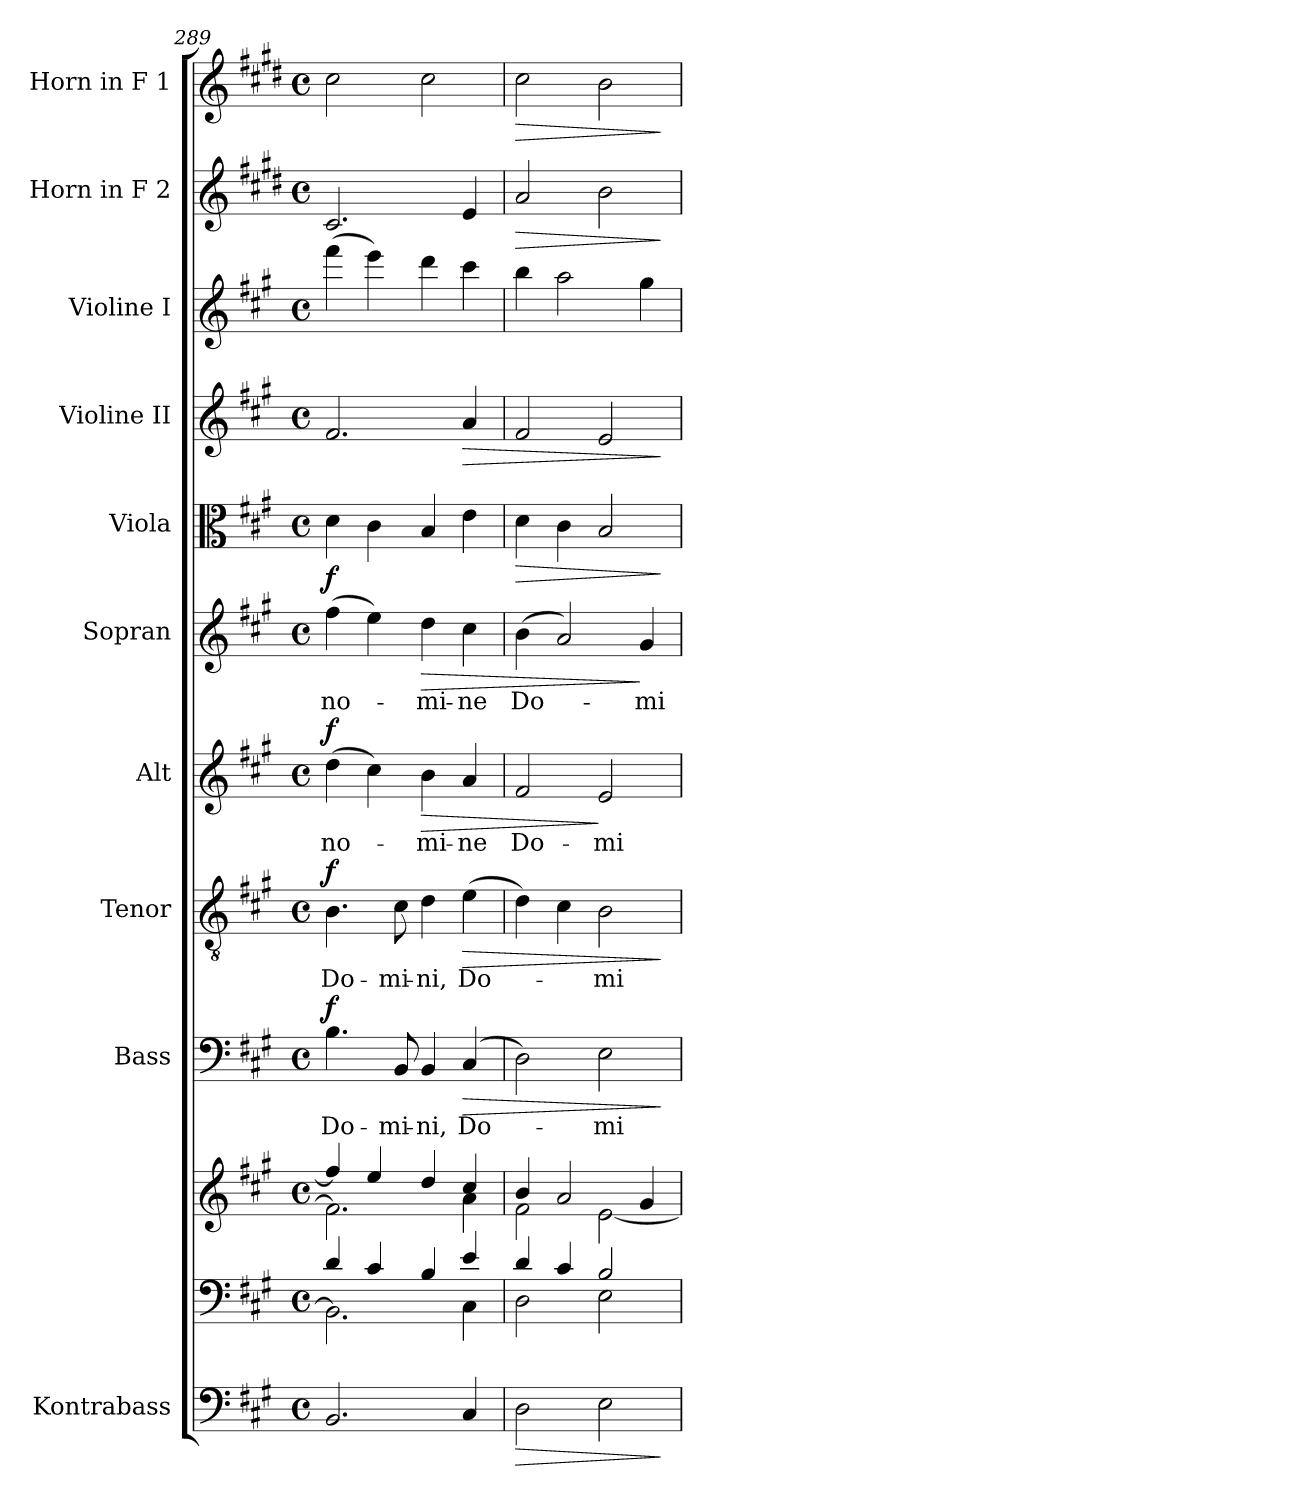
**kern	**dynam	**kern	**kern	**kern	**text	**dynam	**kern	**text	**dynam	**kern	**text	**dynam	**kern	**text	**dynam	**kern	**dynam	**kern	**dynam	**kern	**kern	**dynam	**kern	**dynam
*part11	*part11	*part10	*part10	*part9	*part9	*part9	*part8	*part8	*part8	*part7	*part7	*part7	*part6	*part6	*part6	*part5	*part5	*part4	*part4	*part3	*part2	*part2	*part1	*part1
*staff12	*staff12	*staff11	*staff10	*staff9	*staff9	*staff9	*staff8	*staff8	*staff8	*staff7	*staff7	*staff7	*staff6	*staff6	*staff6	*staff5	*staff5	*staff4	*staff4	*staff3	*staff2	*staff2	*staff1	*staff1
*I"Kontrabass	*	*	*	*I"Bass	*	*	*I"Tenor	*	*	*I"Alt	*	*	*I"Sopran	*	*	*I"Viola	*	*I"Violine II	*	*I"Violine I	*I"Horn in F 2	*	*I"Horn in F 1	*
*I'Kb.	*	*	*	*I'B.	*	*	*I'T.	*	*	*I'A.	*	*	*I'S.	*	*	*I'Vla.	*	*I'Vl. II	*	*I'Vl. I	*	*	*	*
*clefF4	*	*clefF4	*clefG2	*clefF4	*	*	*clefGv2	*	*	*clefG2	*	*	*clefG2	*	*	*clefC3	*	*clefG2	*	*clefG2	*clefG2	*	*clefG2	*
*ITrd7c12	*	*	*	*	*	*	*	*	*	*	*	*	*	*	*	*	*	*	*	*	*ITrd4c7	*	*ITrd4c7	*
*k[f#c#g#]	*	*k[f#c#g#]	*k[f#c#g#]	*k[f#c#g#]	*	*	*k[f#c#g#]	*	*	*k[f#c#g#]	*	*	*k[f#c#g#]	*	*	*k[f#c#g#]	*	*k[f#c#g#]	*	*k[f#c#g#]	*k[f#c#g#]	*	*k[f#c#g#]	*
*A:	*	*A:	*A:	*A:	*	*	*A:	*	*	*A:	*	*	*A:	*	*	*A:	*	*A:	*	*A:	*A:	*	*A:	*
*M4/4	*	*M4/4	*M4/4	*M4/4	*	*	*M4/4	*	*	*M4/4	*	*	*M4/4	*	*	*M4/4	*	*M4/4	*	*M4/4	*M4/4	*	*M4/4	*
*met(c)	*	*met(c)	*met(c)	*met(c)	*	*	*met(c)	*	*	*met(c)	*	*	*met(c)	*	*	*met(c)	*	*met(c)	*	*met(c)	*met(c)	*	*met(c)	*
=289	=289	=289	=289	=289	=289	=289	=289	=289	=289	=289	=289	=289	=289	=289	=289	=289	=289	=289	=289	=289	=289	=289	=289	=289
*	*	*^	*^	*	*	*	*	*	*	*	*	*	*	*	*	*	*	*	*	*	*	*	*	*
!	!	!	!	!	!	!	!LO:LY:b	!LO:DY:a	!	!LO:LY:b	!LO:DY:a	!	!LO:LY:b	!LO:DY:a	!	!LO:LY:b	!LO:DY:a	!	!	!	!	!	!	!	!	!
2.BBB/	.	4d/	2.BB\]	4ff#/]	2.f#\]	4.B\	Do-	f	4.B\	Do-	f	(>4dd\	no-	f	(>4ff#\	no-	f	4d\	.	2.f#/	.	(>4fff#\	2.F#/	.	2f#\	.
.	.	4c#/	.	4ee/	.	.	.	.	.	.	.	4cc#\)	.	.	4ee\)	.	.	4c#\	.	.	.	4eee\)	.	.	.	.
!	!	!	!	!	!	!	!LO:LY:b	!	!	!LO:LY:b	!	!	!	!	!	!	!	!	!	!	!	!	!	!	!	!
.	.	.	.	.	.	8BB/	-mi-	.	8c#\	-mi-	.	.	.	.	.	.	.	.	.	.	.	.	.	.	.	.
!	!	!	!	!	!	!	!LO:LY:b	!	!	!LO:LY:b	!	!	!LO:LY:b	!LO:HP:b	!	!LO:LY:b	!LO:HP:b	!	!	!	!	!	!	!	!	!
.	.	4B/	.	4dd/	.	4BB/	-ni,	.	4d\	-ni,	.	4b\	-mi-	>	4dd\	-mi-	>	4B/	.	.	.	4ddd\	.	.	2f#\	.
!	!	!	!	!	!	!	!LO:LY:b	!LO:HP:b	!	!LO:LY:b	!LO:HP:b	!	!LO:LY:b	!	!	!LO:LY:b	!	!	!	!	!LO:HP:b	!	!	!	!	!
4CC#/	.	4e/	4C#\	4cc#/	4a\	(4C#/	Do-	>	(>4e\	Do-	>	4a/	-ne	.	4cc#\	-ne	.	4e\	.	4a/	>	4ccc#\	4A/	.	.	.
=290	=290	=290	=290	=290	=290	=290	=290	=290	=290	=290	=290	=290	=290	=290	=290	=290	=290	=290	=290	=290	=290	=290	=290	=290	=290	=290
!	!LO:HP:b	!	!	!	!	!	!	!	!	!	!	!	!LO:LY:b	!	!	!LO:LY:b	!	!	!LO:HP:b	!	!	!	!	!LO:HP:b	!	!LO:HP:b
2DD\	>	4d/	2D\	4b/	2f#\	2D\)	.	.	4d\)	.	.	2f#/	Do-	.	(>4b\	Do-	.	4d\	>	2f#/	.	4bb\	2d/	>	2f#\	>
.	.	4c#/	.	2a/	.	.	.	.	4c#\	.	.	.	.	.	2a/)	.	.	4c#\	.	.	.	2aa\	.	.	.	.
!	!	!	!	!	!	!	!LO:LY:b	!	!	!LO:LY:b	!	!	!LO:LY:b	!	!	!	!	!	!	!	!	!	!	!	!	!
2EE\	.	2B/	2E\	.	[<2e\	2E\	-mi-	.	2B\	-mi-	.	2e/	-mi-	]	.	.	.	2B/	.	2e/	.	.	2e\	.	2e\	.
!	!	!	!	!	!	!	!	!	!	!	!	!	!	!	!	!LO:LY:b	!	!	!	!	!	!	!	!	!	!
.	.	.	.	4g#/	.	.	.	.	.	.	.	.	.	.	4g#/	-mi-	]	.	.	.	.	4gg#\	.	.	.	.
*	*	*v	*v	*	*	*	*	*	*	*	*	*	*	*	*	*	*	*	*	*	*	*	*	*	*	*
*	*	*	*v	*v	*	*	*	*	*	*	*	*	*	*	*	*	*	*	*	*	*	*	*	*	*
.	]	.	.	.	.	]	.	.	]	.	.	.	.	.	.	.	]	.	]	.	.	]	.	]
=	=	=	=	=	=	=	=	=	=	=	=	=	=	=	=	=	=	=	=	=	=	=	=	=
*-	*-	*-	*-	*-	*-	*-	*-	*-	*-	*-	*-	*-	*-	*-	*-	*-	*-	*-	*-	*-	*-	*-	*-	*-
